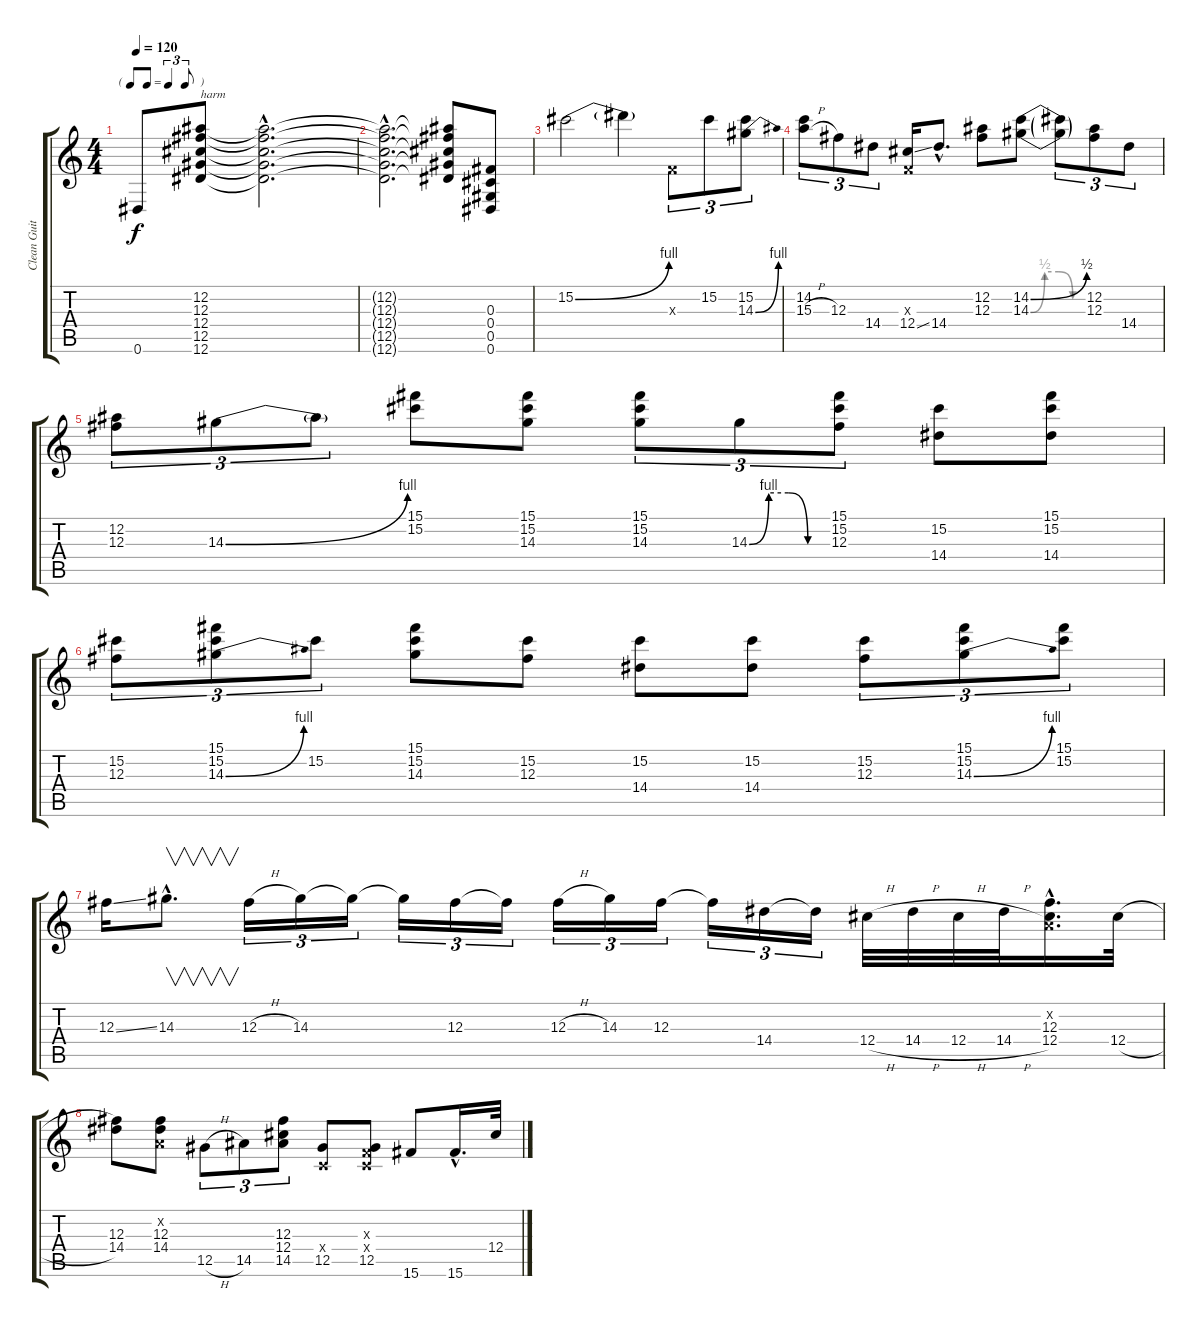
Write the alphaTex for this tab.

\track ("Clean Guitar" "Clean Guit") {instrument electricguitarjazz}
\staff {score tabs}
\tuning (Eb4 Bb3 Gb3 Db3 Ab2 Eb2) {hide}
\ts (4 4)
\tf triplet8th
\tempo 120
\clef g2
\ks c
0.6.8{dy f} (12.2 12.3 12.4 12.5 12.6).8{txt "harm"} (12.2{hac t} 12.3{hac t} 12.4{hac t} 12.5{hac t} 12.6{hac t}).2{d} |
(12.2{hac t} 12.3{hac t} 12.4{hac t} 12.5{hac t} 12.6{hac t}).2{d} (12.2{t} 12.3{t} 12.4{t} 12.5{t} 12.6{t}).8 (0.3 0.4 0.5 0.6).8 |
15.2{be (bend 0 0 60 4)}.2 15.2{t}.4 -1.3{x}.8{tu (3 2)} 15.2.8{tu (3 2)} (15.2 14.3{be (bend 0 0 60 4)}).8{tu (3 2)} |
(14.2 15.3{h}).8{tu (3 2)} 12.3.8{tu (3 2)} 14.4.8{tu (3 2)} (-1.3{x} 12.4{ss}).16 14.4{hac}.8{d} (12.2 12.3).8 (14.2{be (bend 0 0 60 2)} 14.3{be (custom 0 0 15 2 30 2 45 0 60 0)}).8 (14.2{t} 14.3{t}).8{tu (3 2)} (12.2 12.3).8{tu (3 2)} 14.4.8{tu (3 2)} |
(12.2 12.3).8{tu (3 2)} 14.3{be (bend 0 0 60 4)}.8{tu (3 2)} 14.3{t}.8{tu (3 2)} (15.1 15.2).8 (15.1 15.2 14.3).8 (15.1 15.2 14.3).8{tu (3 2)} 14.3{be (custom 0 0 15 4 30 4 45 0 60 0)}.8{tu (3 2)} (15.1 15.2 12.3).8{tu (3 2)} (15.2 14.4).8 (15.1 15.2 14.4).8 |
(15.2 12.3).8{tu (3 2)} (15.1 15.2 14.3{be (bend 0 0 60 4)}).8{tu (3 2)} 15.2.8{tu (3 2)} (15.1 15.2 14.3).8 (15.2 12.3).8 (15.2 14.4).8 (15.2 14.4).8 (15.2 12.3).8{tu (3 2)} (15.1 15.2 14.3{be (bend 0 0 60 4)}).8{tu (3 2)} (15.1 15.2).8{tu (3 2)} |
12.3{ss}.16 14.3{hac}.8{v d} 12.3{h}.16{tu (3 2)} 14.3.16{tu (3 2)} 14.3{t}.16{tu (3 2)} 14.3{t}.16{tu (3 2)} 12.3.16{tu (3 2)} 12.3{t}.16{tu (3 2)} 12.3{h}.16{tu (3 2)} 14.3.16{tu (3 2)} 12.3.16{tu (3 2)} 12.3{t}.16{tu (3 2)} 14.4.16{tu (3 2)} 14.4{t}.16{tu (3 2)} 12.4{h}.32 14.4{h}.32 12.4{h}.32 14.4{h}.32 (-1.2{hac x} 12.3{hac} 12.4{hac}).16{d} 12.4{h}.32 |
(12.3 14.4).8 (-1.2{x} 12.3 14.4).8 12.5{h}.8{tu (3 2)} 14.5.8{tu (3 2)} (12.3 12.4 14.5).8{tu (3 2)} (-1.4{x} 12.5).8 (-1.3{x} -1.4{x} 12.5).8 15.6.8 15.6{hac}.16{d} 12.4{h}.32
